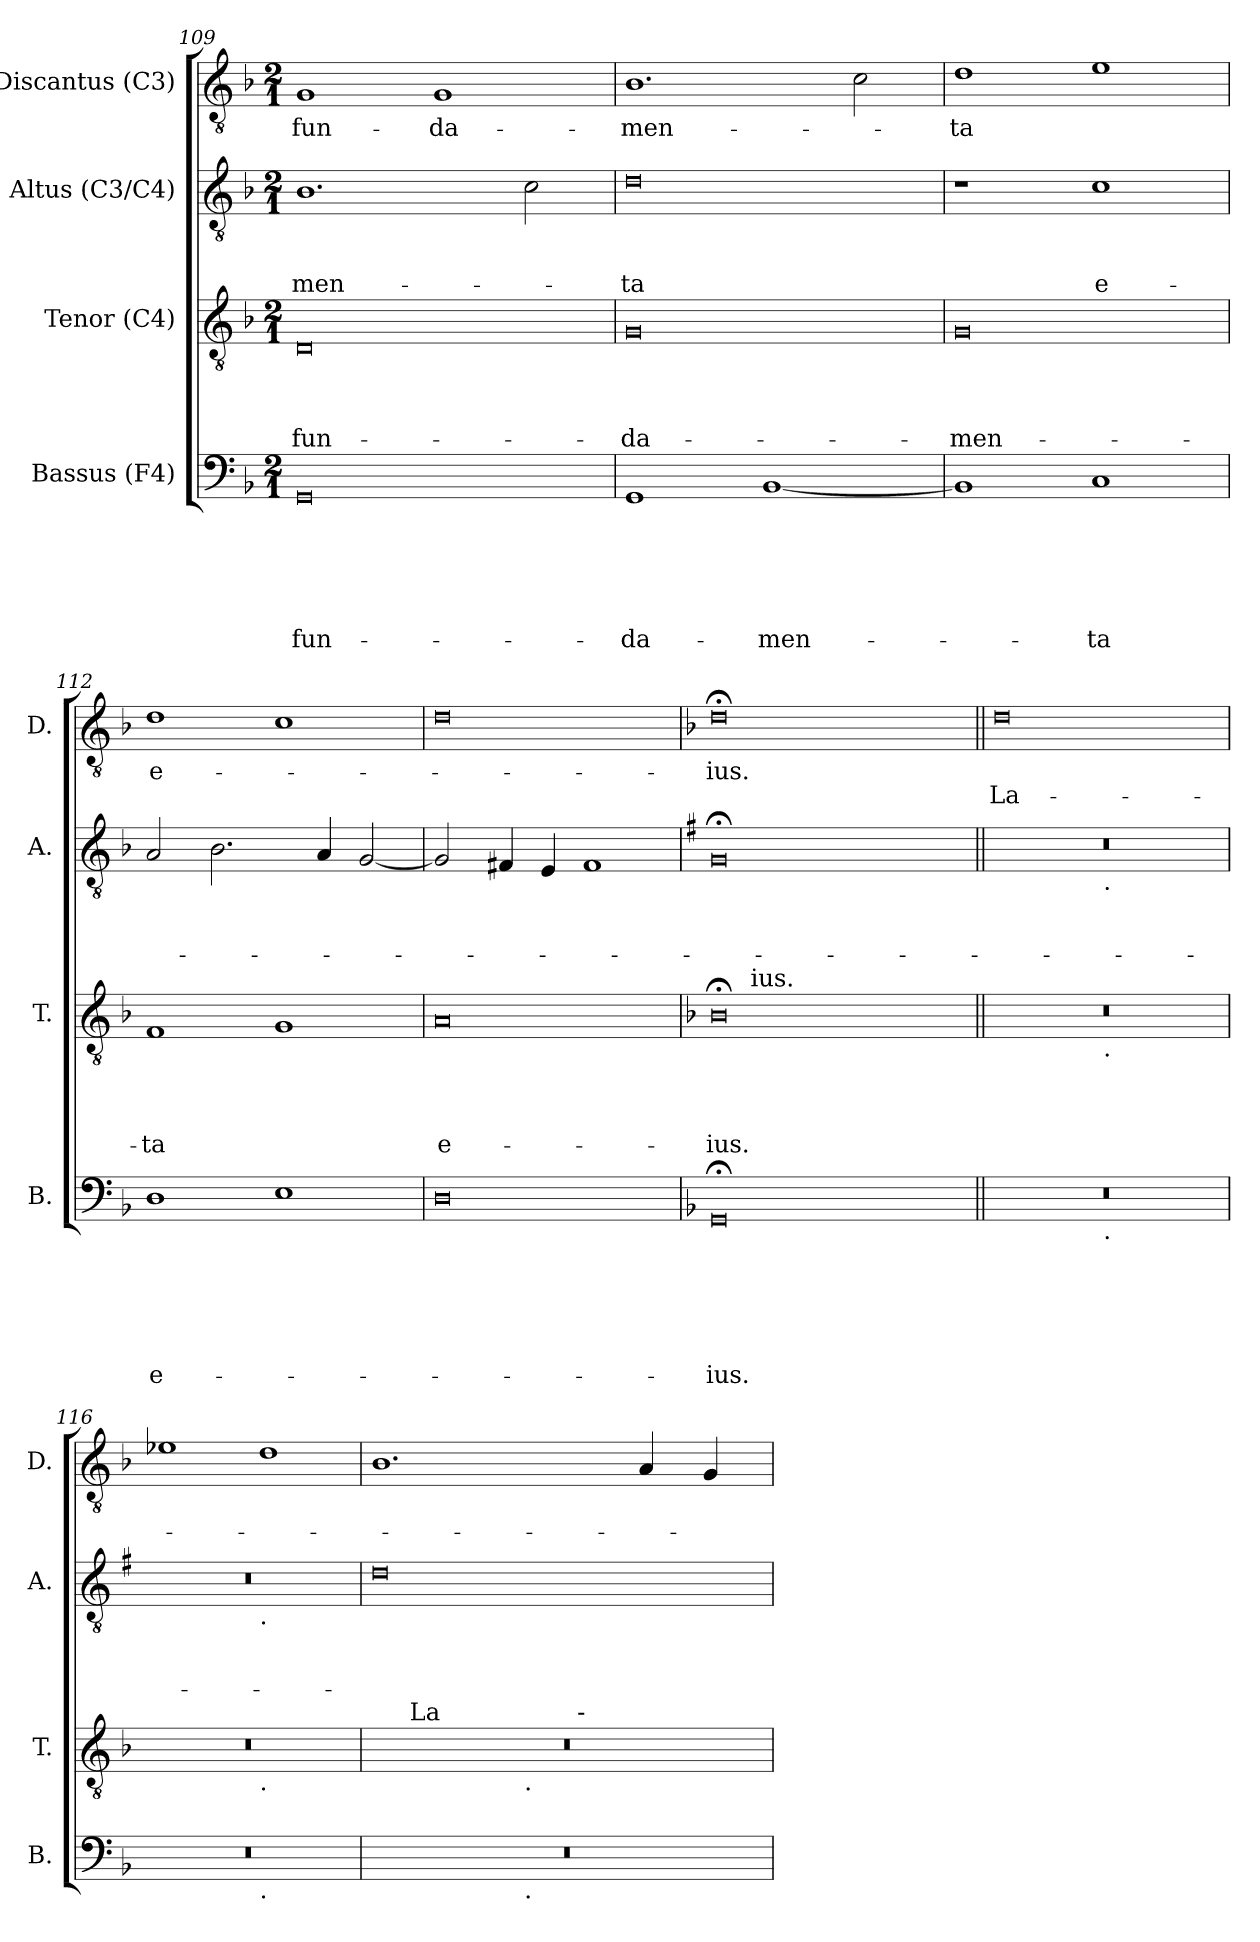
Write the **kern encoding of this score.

**kern	**text	**text	**text	**text	**text	**text	**kern	**text	**text	**text	**text	**kern	**text	**text	**text	**kern	**text	**text
*part4	*part4	*part4	*part4	*part4	*part4	*part4	*part3	*part3	*part3	*part3	*part3	*part2	*part2	*part2	*part2	*part1	*part1	*part1
*staff4	*staff4	*staff4	*staff4	*staff4	*staff4	*staff4	*staff3	*staff3	*staff3	*staff3	*staff3	*staff2	*staff2	*staff2	*staff2	*staff1	*staff1	*staff1
*I"Bassus (F4)	*	*	*	*	*	*	*I"Tenor (C4)	*	*	*	*	*I"Altus (C3/C4)	*	*	*	*I"Discantus (C3)	*	*
*I'B.	*	*	*	*	*	*	*I'T.	*	*	*	*	*I'A.	*	*	*	*I'D.	*	*
*clefF4	*	*	*	*	*	*	*clefGv2	*	*	*	*	*clefGv2	*	*	*	*clefGv2	*	*
*k[b-]	*	*	*	*	*	*	*k[b-]	*	*	*	*	*k[b-]	*	*	*	*k[b-]	*	*
*F:	*	*	*	*	*	*	*F:	*	*	*	*	*F:	*	*	*	*F:	*	*
*M2/1	*	*	*	*	*	*	*M2/1	*	*	*	*	*M2/1	*	*	*	*M2/1	*	*
=109	=109	=109	=109	=109	=109	=109	=109	=109	=109	=109	=109	=109	=109	=109	=109	=109	=109	=109
!	!	!	!	!	!	!LO:LY:b	!	!	!	!	!LO:LY:b	!	!	!	!LO:LY:b	!	!LO:LY:b	!
0GG	.	.	.	.	.	fun-	0D	.	.	.	fun-	1.B-	.	.	-men-	1G	fun-	.
!	!	!	!	!	!	!	!	!	!	!	!	!	!	!	!	!	!LO:LY:b	!
.	.	.	.	.	.	.	.	.	.	.	.	.	.	.	.	1G	-da-	.
.	.	.	.	.	.	.	.	.	.	.	.	2c\	.	.	.	.	.	.
=110	=110	=110	=110	=110	=110	=110	=110	=110	=110	=110	=110	=110	=110	=110	=110	=110	=110	=110
!	!	!	!	!	!	!LO:LY:b	!	!	!	!	!LO:LY:b:rj	!	!	!	!LO:LY:b:rj	!	!LO:LY:b	!
1GG	.	.	.	.	.	-da-	0G	.	.	.	-da-	0d	.	.	-ta	1.B-	-men-	.
!	!	!	!	!	!	!LO:LY:b	!	!	!	!	!	!	!	!	!	!	!	!
[<1BB-	.	.	.	.	.	-men-	.	.	.	.	.	.	.	.	.	.	.	.
.	.	.	.	.	.	.	.	.	.	.	.	.	.	.	.	2c\	.	.
=111	=111	=111	=111	=111	=111	=111	=111	=111	=111	=111	=111	=111	=111	=111	=111	=111	=111	=111
!	!	!	!	!	!	!	!	!	!	!	!LO:LY:b	!	!	!	!	!	!LO:LY:b	!
1BB-]	.	.	.	.	.	.	0G	.	.	.	-men-	1r	.	.	.	1d	-ta	.
!	!	!	!	!	!	!LO:LY:b	!	!	!	!	!	!	!	!	!LO:LY:b:rj	!	!	!
1C	.	.	.	.	.	-ta	.	.	.	.	.	1c	.	.	e-	1e	.	.
!!LO:PB:g=z
=112	=112	=112	=112	=112	=112	=112	=112	=112	=112	=112	=112	=112	=112	=112	=112	=112	=112	=112
!	!	!	!	!	!	!LO:LY:b:rj	!	!	!	!	!LO:LY:b	!	!	!	!	!	!LO:LY:b:rj	!
1D	.	.	.	.	.	e-	1F	.	.	.	-ta	2A/	.	.	.	1d	e-	.
.	.	.	.	.	.	.	.	.	.	.	.	2.B-\	.	.	.	.	.	.
1E	.	.	.	.	.	.	1G	.	.	.	.	.	.	.	.	1c	.	.
.	.	.	.	.	.	.	.	.	.	.	.	4A/	.	.	.	.	.	.
.	.	.	.	.	.	.	.	.	.	.	.	[<2G/	.	.	.	.	.	.
=113	=113	=113	=113	=113	=113	=113	=113	=113	=113	=113	=113	=113	=113	=113	=113	=113	=113	=113
!	!	!	!	!	!	!	!	!	!	!	!LO:LY:b:rj	!	!	!	!	!	!	!
0D	.	.	.	.	.	.	0A	.	.	.	e-	2G/]	.	.	.	0d	.	.
.	.	.	.	.	.	.	.	.	.	.	.	4F#/	.	.	.	.	.	.
.	.	.	.	.	.	.	.	.	.	.	.	4E/	.	.	.	.	.	.
.	.	.	.	.	.	.	.	.	.	.	.	1F#	.	.	.	.	.	.
=114	=114	=114	=114	=114	=114	=114	=114	=114	=114	=114	=114	=114	=114	=114	=114	=114	=114	=114
*	*	*	*	*	*	*	*	*	*	*	*	*k[f#]	*	*	*	*	*	*
*	*	*	*	*	*	*	*	*	*	*	*	*G:	*	*	*	*	*	*
!	!	!	!	!	!	!LO:LY:b	!	!	!	!	!LO:LY:b	!	!	!	!	!	!LO:LY:b	!
*	*	*	*	*	*	*	*^	*	*	*	*	*	*	*	*	*	*	*
0GG;	.	.	.	.	.	-ius.	0B-;<	8ryy	.	.	.	-ius.	0G;	.	.	.	0d;<	-ius.	.
.	.	.	.	.	.	.	.	32ryy	.	.	.	.	.	.	.	.	.	.	.
!	!	!	!	!	!	!	!	!LO:TX:a:t=ius.	!	!	!	!	!	!	!	!	!	!	!
.	.	.	.	.	.	.	.	1ryy	.	.	.	.	.	.	.	.	.	.	.
.	.	.	.	.	.	.	.	2ryy	.	.	.	.	.	.	.	.	.	.	.
.	.	.	.	.	.	.	.	4ryy	.	.	.	.	.	.	.	.	.	.	.
.	.	.	.	.	.	.	.	16.ryy	.	.	.	.	.	.	.	.	.	.	.
=115||	=115||	=115||	=115||	=115||	=115||	=115||	=115||	=115||	=115||	=115||	=115||	=115||	=115||	=115||	=115||	=115||	=115||	=115||	=115||
!	!	!	!	!	!	!	!	!	!	!	!	!	!	!	!	!	!	!	!LO:LY:b
*^	*	*	*	*	*	*	*	*	*	*	*	*	*^	*	*	*	*	*	*
0r	1ryy	.	.	.	.	.	.	0r	1ryy	.	.	.	.	0r	1ryy	.	.	.	0d	.	La-
.	32ryy	.	.	.	.	.	.	.	32ryy	.	.	.	.	.	32ryy	.	.	.	.	.	.
!	!	!	!	!	!	!	!	!	!	!	!	!	!	!	!LO:TX:b:t=.	!	!	!	!	!	!
!	!	!	!	!	!	!	!	!	!LO:TX:b:t=.	!	!	!	!	!	!	!	!	!	!	!	!
!	!LO:TX:b:t=.	!	!	!	!	!	!	!	!	!	!	!	!	!	!	!	!	!	!	!	!
.	2ryy	.	.	.	.	.	.	.	2ryy	.	.	.	.	.	2ryy	.	.	.	.	.	.
.	4...ryy	.	.	.	.	.	.	.	4...ryy	.	.	.	.	.	4...ryy	.	.	.	.	.	.
=116	=116	=116	=116	=116	=116	=116	=116	=116	=116	=116	=116	=116	=116	=116	=116	=116	=116	=116	=116	=116	=116
0r	1ryy	.	.	.	.	.	.	0r	1ryy	.	.	.	.	0r	1ryy	.	.	.	1e-X	.	.
!	!	!	!	!	!	!	!	!	!	!	!	!	!	!	!LO:TX:b:t=.	!	!	!	!	!	!
!	!	!	!	!	!	!	!	!	!LO:TX:b:t=.	!	!	!	!	!	!	!	!	!	!	!	!
!	!LO:TX:b:t=.	!	!	!	!	!	!	!	!	!	!	!	!	!	!	!	!	!	!	!	!
.	1ryy	.	.	.	.	.	.	.	1ryy	.	.	.	.	.	1ryy	.	.	.	1d	.	.
*	*	*	*	*	*	*	*	*	*	*	*	*	*	*v	*v	*	*	*	*	*	*
=117	=117	=117	=117	=117	=117	=117	=117	=117	=117	=117	=117	=117	=117	=117	=117	=117	=117	=117	=117	=117
*	*	*	*	*	*	*	*	*^	*^	*	*	*	*	*	*	*	*	*	*	*
0r	2ryy	.	.	.	.	.	.	0r	8.ryy	2ryy	1ryy	.	.	.	.	0d	.	.	.	1.B-	.	.
!	!	!	!	!	!	!	!	!	!LO:TX:a:t=La	!	!	!	!	!	!	!	!	!	!	!	!	!
.	.	.	.	.	.	.	.	.	1ryy	.	.	.	.	.	.	.	.	.	.	.	.	.
.	4...ryy	.	.	.	.	.	.	.	.	4...ryy	.	.	.	.	.	.	.	.	.	.	.	.
!	!	!	!	!	!	!	!	!	!	!LO:TX:b:t=.	!	!	!	!	!	!	!	!	!	!	!	!
!	!LO:TX:b:t=.	!	!	!	!	!	!	!	!	!	!	!	!	!	!	!	!	!	!	!	!	!
.	1ryy	.	.	.	.	.	.	.	.	1ryy	.	.	.	.	.	.	.	.	.	.	.	.
.	.	.	.	.	.	.	.	.	.	.	8ryy	.	.	.	.	.	.	.	.	.	.	.
.	.	.	.	.	.	.	.	.	.	.	32ryy	.	.	.	.	.	.	.	.	.	.	.
!	!	!	!	!	!	!	!	!	!	!	!LO:TX:a:t=-	!	!	!	!	!	!	!	!	!	!	!
.	.	.	.	.	.	.	.	.	.	.	2ryy	.	.	.	.	.	.	.	.	.	.	.
.	.	.	.	.	.	.	.	.	2ryy	.	.	.	.	.	.	.	.	.	.	.	.	.
.	.	.	.	.	.	.	.	.	.	.	.	.	.	.	.	.	.	.	.	4A/	.	.
.	.	.	.	.	.	.	.	.	.	.	4ryy	.	.	.	.	.	.	.	.	.	.	.
.	.	.	.	.	.	.	.	.	4ryy	.	.	.	.	.	.	.	.	.	.	.	.	.
.	.	.	.	.	.	.	.	.	.	.	.	.	.	.	.	.	.	.	.	4G/	.	.
.	.	.	.	.	.	.	.	.	.	.	16.ryy	.	.	.	.	.	.	.	.	.	.	.
.	.	.	.	.	.	.	.	.	16ryy	.	.	.	.	.	.	.	.	.	.	.	.	.
.	32ryy	.	.	.	.	.	.	.	.	32ryy	.	.	.	.	.	.	.	.	.	.	.	.
*v	*v	*	*	*	*	*	*	*	*	*	*	*	*	*	*	*	*	*	*	*	*	*
*	*	*	*	*	*	*	*v	*v	*v	*v	*	*	*	*	*	*	*	*	*	*	*
=	=	=	=	=	=	=	=	=	=	=	=	=	=	=	=	=	=	=
*-	*-	*-	*-	*-	*-	*-	*-	*-	*-	*-	*-	*-	*-	*-	*-	*-	*-	*-
